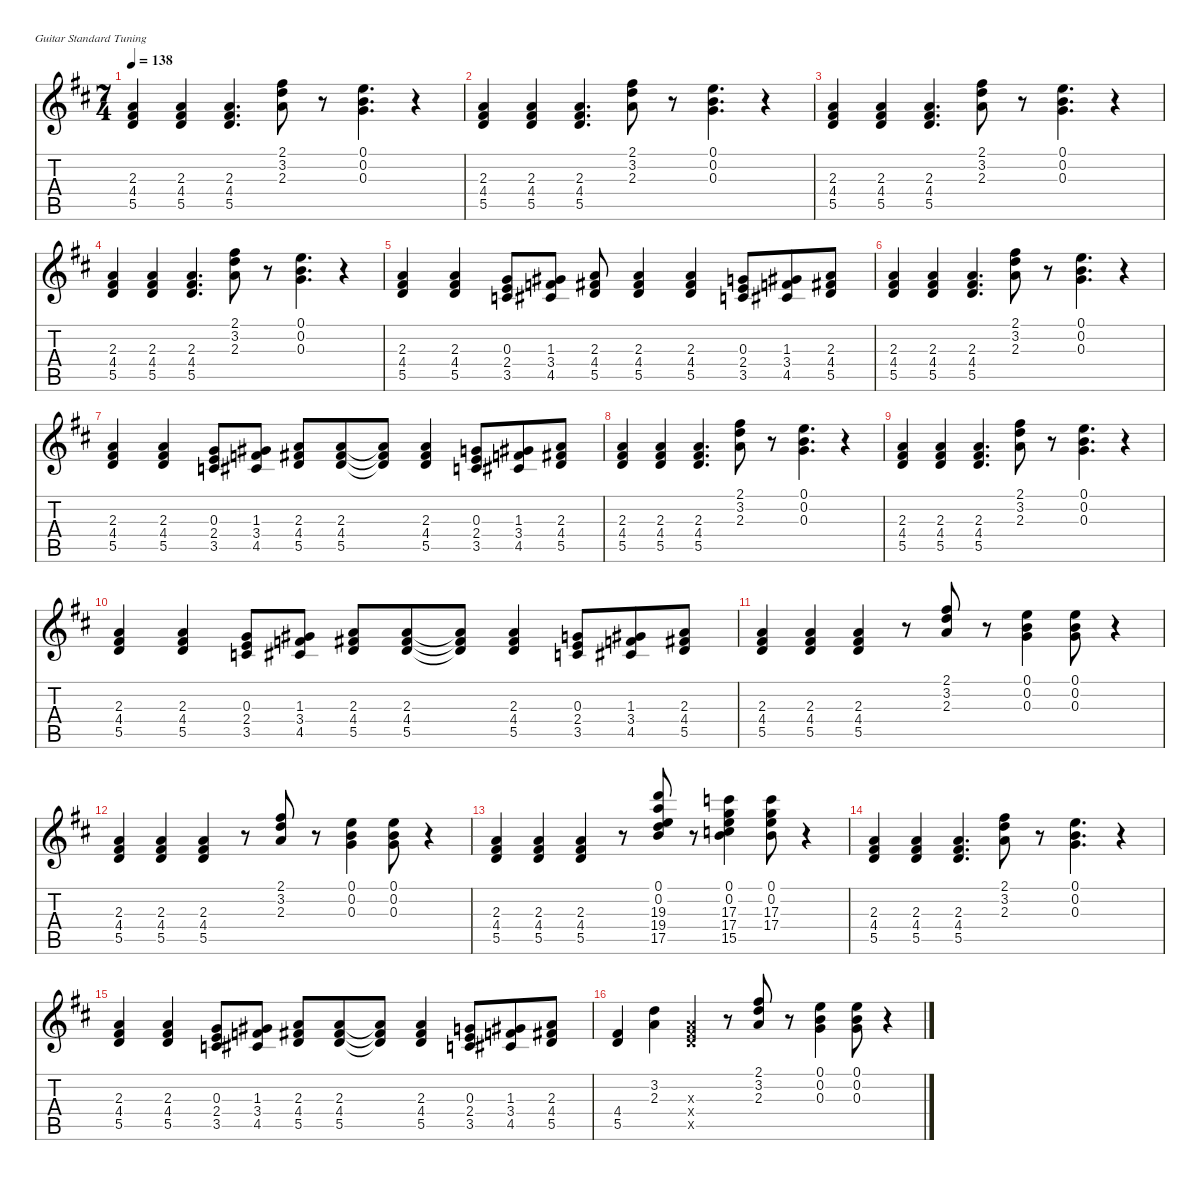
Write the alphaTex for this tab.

\defaultSystemsLayout 4
\hideDynamics
\bracketExtendMode nobrackets
\singleTrackTrackNamePolicy hidden
\multiTrackTrackNamePolicy hidden
\firstSystemTrackNameMode fullname
\firstSystemTrackNameOrientation horizontal
\otherSystemsTrackNameOrientation horizontal
\track ("Guitar" "jz.guit.") {instrument electricguitarjazz}
\staff {score tabs}
\tuning (E4 B3 G3 D3 A2 E2)
\ts (7 4)
\beaming (8 6 4 4)
\tempo 138
\clef g2
\ks d
(2.3{acc forcenatural} 4.4{acc #} 5.5{acc forcenatural}).4{dy ff instrument electricguitarjazz beam Up} (2.3{acc forcenatural} 4.4{acc #} 5.5{acc forcenatural}).4{beam Up} (2.3{acc forcenatural} 4.4{acc #} 5.5{acc forcenatural}).4{d beam Up} (2.1{acc #} 3.2{acc forcenatural} 2.3{acc forcenatural}).8{dy mf beam Down} r.8{beam Down} (0.1{acc forcenatural} 0.2{acc forcenatural} 0.3{acc forcenatural}).4{d beam Down} r.4{beam Down} |
(2.3{acc forcenatural} 4.4{acc #} 5.5{acc forcenatural}).4{dy ff beam Up} (2.3{acc forcenatural} 4.4{acc #} 5.5{acc forcenatural}).4{beam Up} (2.3{acc forcenatural} 4.4{acc #} 5.5{acc forcenatural}).4{d beam Up} (2.1{acc #} 3.2{acc forcenatural} 2.3{acc forcenatural}).8{dy mf beam Down} r.8{beam Down} (0.1{acc forcenatural} 0.2{acc forcenatural} 0.3{acc forcenatural}).4{d beam Down} r.4{beam Down} |
(2.3{acc forcenatural} 4.4{acc #} 5.5{acc forcenatural}).4{dy ff beam Up} (2.3{acc forcenatural} 4.4{acc #} 5.5{acc forcenatural}).4{beam Up} (2.3{acc forcenatural} 4.4{acc #} 5.5{acc forcenatural}).4{d beam Up} (2.1{acc #} 3.2{acc forcenatural} 2.3{acc forcenatural}).8{dy mf beam Down} r.8{beam Down} (0.1{acc forcenatural} 0.2{acc forcenatural} 0.3{acc forcenatural}).4{d beam Down} r.4{beam Down} |
(2.3{acc forcenatural} 4.4{acc #} 5.5{acc forcenatural}).4{dy ff beam Up} (2.3{acc forcenatural} 4.4{acc #} 5.5{acc forcenatural}).4{beam Up} (2.3{acc forcenatural} 4.4{acc #} 5.5{acc forcenatural}).4{d beam Up} (2.1{acc #} 3.2{acc forcenatural} 2.3{acc forcenatural}).8{dy mf beam Down} r.8{beam Down} (0.1{acc forcenatural} 0.2{acc forcenatural} 0.3{acc forcenatural}).4{d beam Down} r.4{beam Down} |
(2.3{acc forcenatural} 4.4{acc #} 5.5{acc forcenatural}).4{dy ff beam Up} (2.3{acc forcenatural} 4.4{acc #} 5.5{acc forcenatural}).4{beam Up} (0.3{acc forcenatural} 2.4{acc forcenatural} 3.5{acc forcenatural}).8{beam Up} (1.3{acc #} 3.4{acc forcenatural} 4.5{acc #}).8{beam Up} (2.3{acc forcenatural} 4.4{acc #} 5.5{acc forcenatural}).8{beam Up} (2.3{acc forcenatural} 4.4{acc #} 5.5{acc forcenatural}).4{beam Up} (2.3{acc forcenatural} 4.4{acc #} 5.5{acc forcenatural}).4{beam Up} (0.3{acc forcenatural} 2.4{acc forcenatural} 3.5{acc forcenatural}).8{beam Up} (1.3{acc #} 3.4{acc forcenatural} 4.5{acc #}).8{beam Up} (2.3{acc forcenatural} 4.4{acc #} 5.5{acc forcenatural}).8{beam Up} |
(2.3{acc forcenatural} 4.4{acc #} 5.5{acc forcenatural}).4{beam Up} (2.3{acc forcenatural} 4.4{acc #} 5.5{acc forcenatural}).4{beam Up} (2.3{acc forcenatural} 4.4{acc #} 5.5{acc forcenatural}).4{d beam Up} (2.1{acc #} 3.2{acc forcenatural} 2.3{acc forcenatural}).8{dy mf beam Down} r.8{beam Down} (0.1{acc forcenatural} 0.2{acc forcenatural} 0.3{acc forcenatural}).4{d beam Down} r.4{beam Down} |
(2.3{acc forcenatural} 4.4{acc #} 5.5{acc forcenatural}).4{dy ff beam Up} (2.3{acc forcenatural} 4.4{acc #} 5.5{acc forcenatural}).4{beam Up} (0.3{acc forcenatural} 2.4{acc forcenatural} 3.5{acc forcenatural}).8{beam Up} (1.3{acc #} 3.4{acc forcenatural} 4.5{acc #}).8{beam Up} (2.3{acc forcenatural} 4.4{acc #} 5.5{acc forcenatural}).8{beam Up} (2.3{acc forcenatural} 4.4{acc #} 5.5{acc forcenatural}).8{beam Up} (2.3{t acc forcenatural} 4.4{t acc #} 5.5{t acc forcenatural}).8{beam Up} (2.3{acc forcenatural} 4.4{acc #} 5.5{acc forcenatural}).4{beam Up} (0.3{acc forcenatural} 2.4{acc forcenatural} 3.5{acc forcenatural}).8{beam Up} (1.3{acc #} 3.4{acc forcenatural} 4.5{acc #}).8{beam Up} (2.3{acc forcenatural} 4.4{acc #} 5.5{acc forcenatural}).8{beam Up} |
(2.3{acc forcenatural} 4.4{acc #} 5.5{acc forcenatural}).4{beam Up} (2.3{acc forcenatural} 4.4{acc #} 5.5{acc forcenatural}).4{beam Up} (2.3{acc forcenatural} 4.4{acc #} 5.5{acc forcenatural}).4{d beam Up} (2.1{acc #} 3.2{acc forcenatural} 2.3{acc forcenatural}).8{dy mf beam Down} r.8{beam Down} (0.1{acc forcenatural} 0.2{acc forcenatural} 0.3{acc forcenatural}).4{d beam Down} r.4{beam Down} |
(2.3{acc forcenatural} 4.4{acc #} 5.5{acc forcenatural}).4{dy ff beam Up} (2.3{acc forcenatural} 4.4{acc #} 5.5{acc forcenatural}).4{beam Up} (2.3{acc forcenatural} 4.4{acc #} 5.5{acc forcenatural}).4{d beam Up} (2.1{acc #} 3.2{acc forcenatural} 2.3{acc forcenatural}).8{dy mf beam Down} r.8{beam Down} (0.1{acc forcenatural} 0.2{acc forcenatural} 0.3{acc forcenatural}).4{d beam Down} r.4{beam Down} |
(2.3{acc forcenatural} 4.4{acc #} 5.5{acc forcenatural}).4{dy ff beam Up} (2.3{acc forcenatural} 4.4{acc #} 5.5{acc forcenatural}).4{beam Up} (0.3{acc forcenatural} 2.4{acc forcenatural} 3.5{acc forcenatural}).8{beam Up} (1.3{acc #} 3.4{acc forcenatural} 4.5{acc #}).8{beam Up} (2.3{acc forcenatural} 4.4{acc #} 5.5{acc forcenatural}).8{beam Up} (2.3{acc forcenatural} 4.4{acc #} 5.5{acc forcenatural}).8{beam Up} (2.3{t acc forcenatural} 4.4{t acc #} 5.5{t acc forcenatural}).8{beam Up} (2.3{acc forcenatural} 4.4{acc #} 5.5{acc forcenatural}).4{beam Up} (0.3{acc forcenatural} 2.4{acc forcenatural} 3.5{acc forcenatural}).8{beam Up} (1.3{acc #} 3.4{acc forcenatural} 4.5{acc #}).8{beam Up} (2.3{acc forcenatural} 4.4{acc #} 5.5{acc forcenatural}).8{beam Up} |
(2.3{acc forcenatural} 4.4{acc #} 5.5{acc forcenatural}).4{beam Up} (2.3{acc forcenatural} 4.4{acc #} 5.5{acc forcenatural}).4{beam Up} (2.3{acc forcenatural} 4.4{acc #} 5.5{acc forcenatural}).4{beam Up} r.8{beam Up} (2.1{acc #} 3.2{acc forcenatural} 2.3{acc forcenatural}).8{dy mf beam Down} r.8{beam Down} (0.1{acc forcenatural} 0.2{acc forcenatural} 0.3{acc forcenatural}).4{beam Down} (0.1{acc forcenatural} 0.2{acc forcenatural} 0.3{acc forcenatural}).8{beam Down} r.4{beam Down} |
(2.3{acc forcenatural} 4.4{acc #} 5.5{acc forcenatural}).4{dy ff beam Up} (2.3{acc forcenatural} 4.4{acc #} 5.5{acc forcenatural}).4{beam Up} (2.3{acc forcenatural} 4.4{acc #} 5.5{acc forcenatural}).4{beam Up} r.8{beam Up} (2.1{acc #} 3.2{acc forcenatural} 2.3{acc forcenatural}).8{dy mf beam Down} r.8{beam Down} (0.1{acc forcenatural} 0.2{acc forcenatural} 0.3{acc forcenatural}).4{beam Down} (0.1{acc forcenatural} 0.2{acc forcenatural} 0.3{acc forcenatural}).8{beam Down} r.4{beam Down} |
(2.3{acc forcenatural} 4.4{acc #} 5.5{acc forcenatural}).4{dy ff beam Up} (2.3{acc forcenatural} 4.4{acc #} 5.5{acc forcenatural}).4{beam Up} (2.3{acc forcenatural} 4.4{acc #} 5.5{acc forcenatural}).4{beam Up} r.8{beam Up} (0.1{acc forcenatural} 0.2{acc forcenatural} 19.3{acc forcenatural} 19.4{acc forcenatural} 17.5{acc forcenatural}).8{dy mf beam Down} r.8{beam Down} (0.1{acc forcenatural} 0.2{acc forcenatural} 17.3{acc forcenatural} 17.4{acc forcenatural} 15.5{acc forcenatural}).4{beam Down} (0.1{acc forcenatural} 0.2{acc forcenatural} 17.3{acc forcenatural} 17.4{acc forcenatural}).8{beam Down} r.4{beam Down} |
(2.3{acc forcenatural} 4.4{acc #} 5.5{acc forcenatural}).4{dy ff beam Up} (2.3{acc forcenatural} 4.4{acc #} 5.5{acc forcenatural}).4{beam Up} (2.3{acc forcenatural} 4.4{acc #} 5.5{acc forcenatural}).4{d beam Up} (2.1{acc #} 3.2{acc forcenatural} 2.3{acc forcenatural}).8{dy mf beam Down} r.8{beam Down} (0.1{acc forcenatural} 0.2{acc forcenatural} 0.3{acc forcenatural}).4{d beam Down} r.4{beam Down} |
(2.3{acc forcenatural} 4.4{acc #} 5.5{acc forcenatural}).4{dy ff beam Up} (2.3{acc forcenatural} 4.4{acc #} 5.5{acc forcenatural}).4{beam Up} (0.3{acc forcenatural} 2.4{acc forcenatural} 3.5{acc forcenatural}).8{beam Up} (1.3{acc #} 3.4{acc forcenatural} 4.5{acc #}).8{beam Up} (2.3{acc forcenatural} 4.4{acc #} 5.5{acc forcenatural}).8{beam Up} (2.3{acc forcenatural} 4.4{acc #} 5.5{acc forcenatural}).8{beam Up} (2.3{t acc forcenatural} 4.4{t acc #} 5.5{t acc forcenatural}).8{beam Up} (2.3{acc forcenatural} 4.4{acc #} 5.5{acc forcenatural}).4{beam Up} (0.3{acc forcenatural} 2.4{acc forcenatural} 3.5{acc forcenatural}).8{beam Up} (1.3{acc #} 3.4{acc forcenatural} 4.5{acc #}).8{beam Up} (2.3{acc forcenatural} 4.4{acc #} 5.5{acc forcenatural}).8{beam Up} |
(4.4{acc #} 5.5{acc forcenatural}).4{beam Up} (3.2{acc forcenatural} 2.3{acc forcenatural}).4{dy f beam Down} (2.3{x acc forcenatural} 4.4{x acc #} 5.5{x acc forcenatural}).4{dy ff beam Up} r.8{beam Up} (2.1{acc #} 3.2{acc forcenatural} 2.3{acc forcenatural}).8{dy mf beam Down} r.8{beam Down} (0.1{acc forcenatural} 0.2{acc forcenatural} 0.3{acc forcenatural}).4{beam Down} (0.1{acc forcenatural} 0.2{acc forcenatural} 0.3{acc forcenatural}).8{beam Down} r.4{beam Down}
